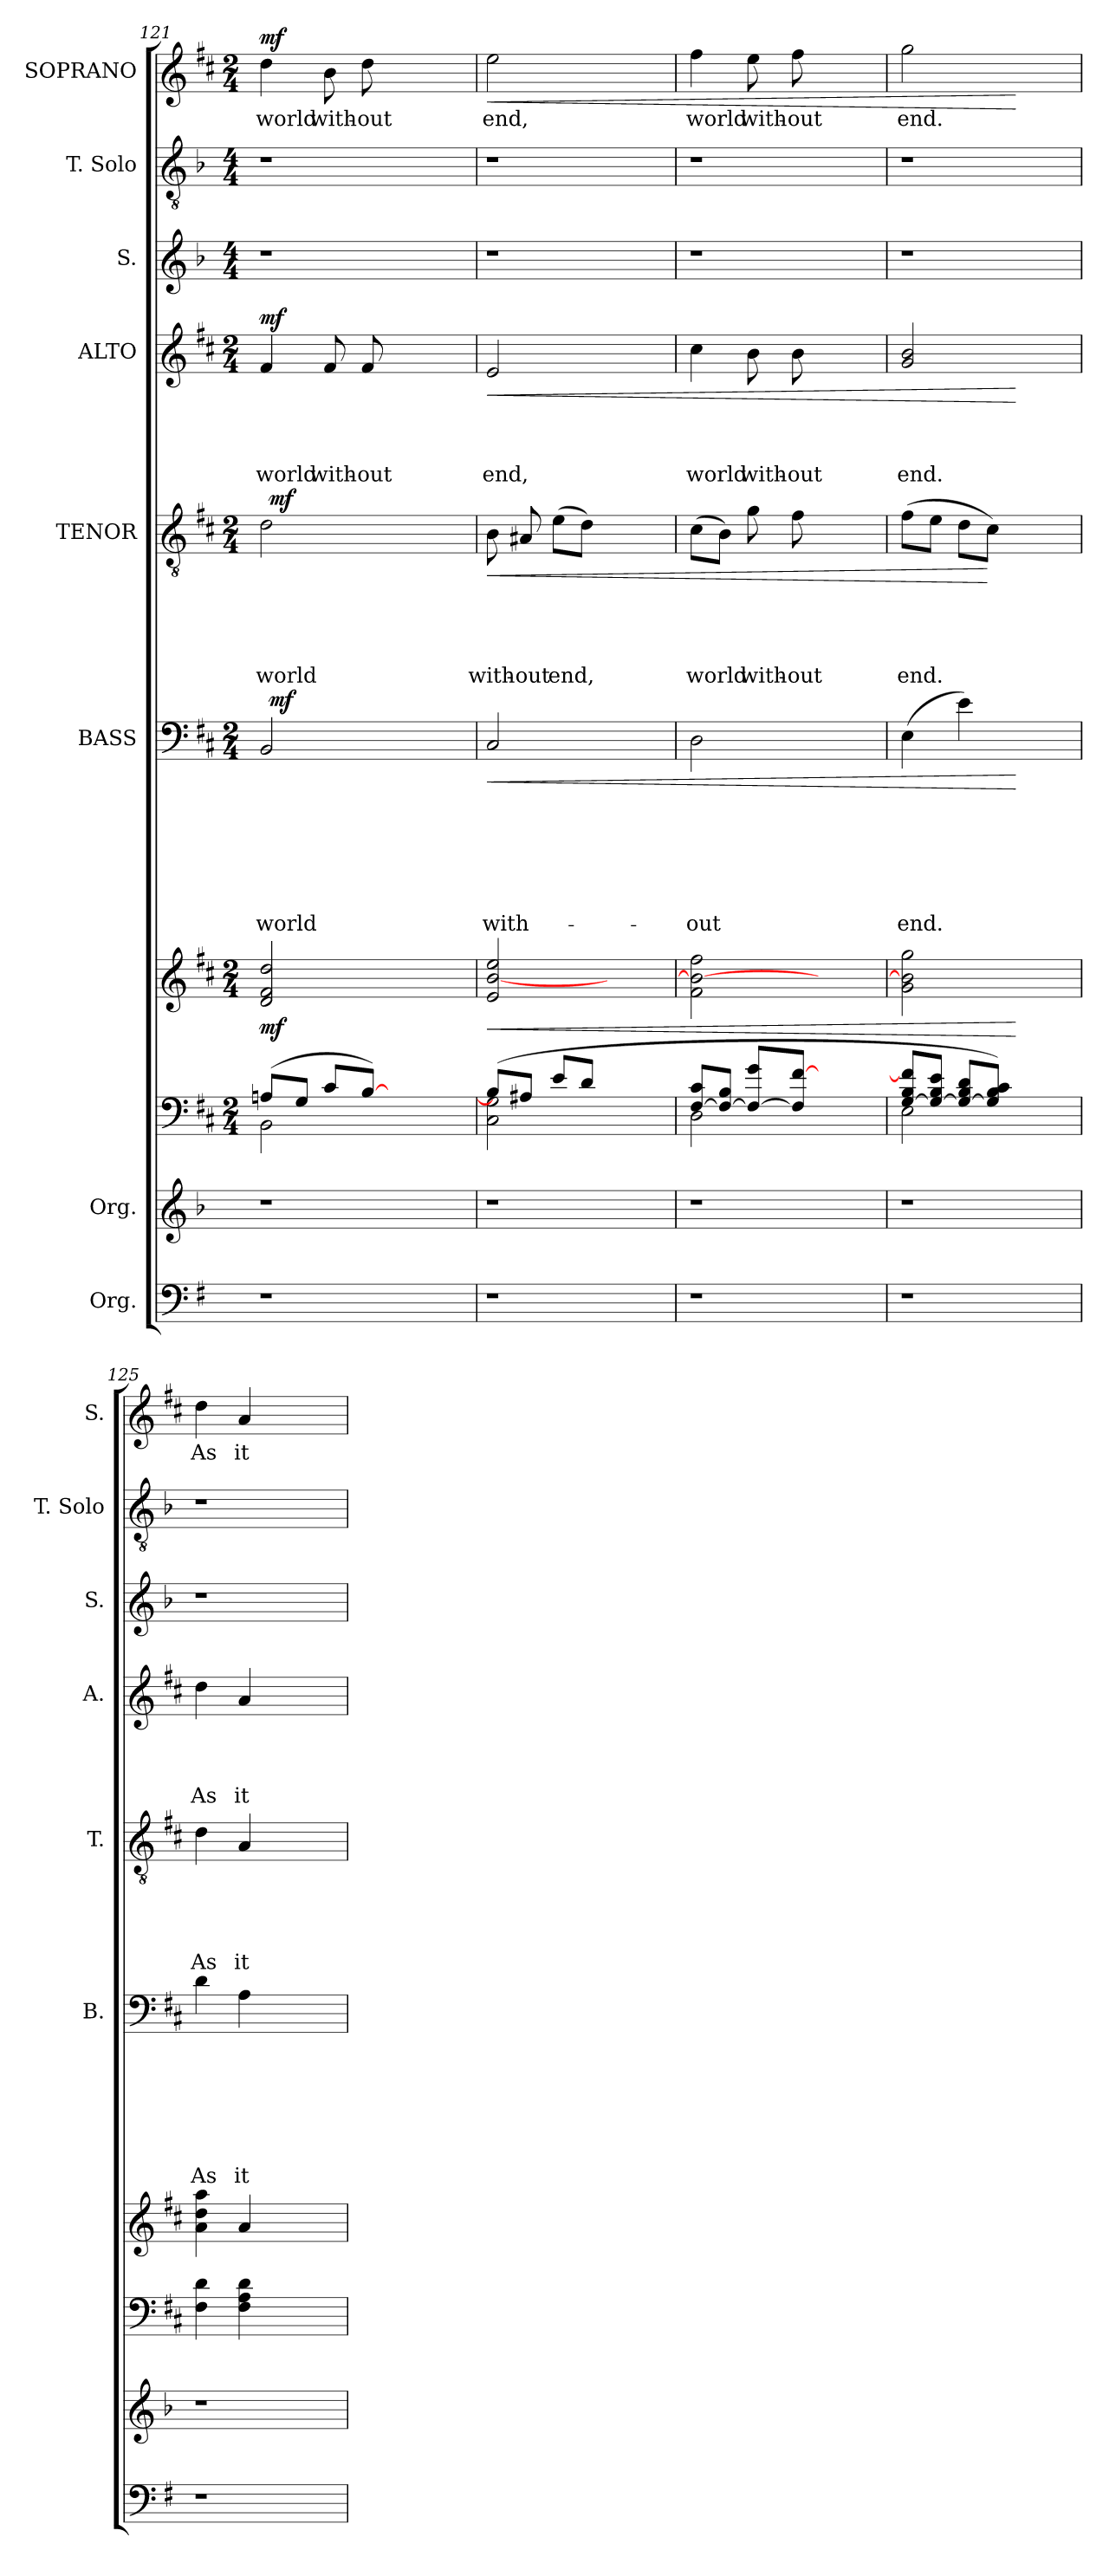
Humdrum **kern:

**kern	**kern	**kern	**kern	**dynam	**kern	**text	**text	**text	**text	**text	**text	**text	**dynam	**kern	**text	**text	**text	**text	**text	**dynam	**kern	**text	**text	**text	**text	**dynam	**kern	**kern	**kern	**text	**dynam
*part10	*part9	*part8	*part7	*part7	*part6	*part6	*part6	*part6	*part6	*part6	*part6	*part6	*part6	*part5	*part5	*part5	*part5	*part5	*part5	*part5	*part4	*part4	*part4	*part4	*part4	*part4	*part3	*part2	*part1	*part1	*part1
*staff10	*staff9	*staff8	*staff7	*staff7	*staff6	*staff6	*staff6	*staff6	*staff6	*staff6	*staff6	*staff6	*staff6	*staff5	*staff5	*staff5	*staff5	*staff5	*staff5	*staff5	*staff4	*staff4	*staff4	*staff4	*staff4	*staff4	*staff3	*staff2	*staff1	*staff1	*staff1
*I"Org.	*I"Org.	*	*	*	*I"BASS	*	*	*	*	*	*	*	*	*I"TENOR	*	*	*	*	*	*	*I"ALTO	*	*	*	*	*	*I"S.	*I"T. Solo	*I"SOPRANO	*	*
*	*	*	*	*	*I'B.	*	*	*	*	*	*	*	*	*I'T.	*	*	*	*	*	*	*I'A.	*	*	*	*	*	*I'S.	*I'T. Solo	*I'S.	*	*
*clefF4	*clefG2	*clefF4	*clefG2	*	*clefF4	*	*	*	*	*	*	*	*	*clefGv2	*	*	*	*	*	*	*clefG2	*	*	*	*	*	*clefG2	*clefGv2	*clefG2	*	*
*ITrd-3c-5	*	*	*	*	*	*	*	*	*	*	*	*	*	*	*	*	*	*	*	*	*	*	*	*	*	*	*	*	*	*	*
*k[]	*k[b-]	*k[f#c#]	*k[f#c#]	*	*k[f#c#]	*	*	*	*	*	*	*	*	*k[f#c#]	*	*	*	*	*	*	*k[f#c#]	*	*	*	*	*	*k[b-]	*k[b-]	*k[f#c#]	*	*
*C:	*F:	*D:	*D:	*	*D:	*	*	*	*	*	*	*	*	*D:	*	*	*	*	*	*	*D:	*	*	*	*	*	*F:	*F:	*D:	*	*
*	*	*M2/4	*M2/4	*	*M2/4	*	*	*	*	*	*	*	*	*M2/4	*	*	*	*	*	*	*M2/4	*	*	*	*	*	*M4/4	*M4/4	*M2/4	*	*
=121	=121	=121	=121	=121	=121	=121	=121	=121	=121	=121	=121	=121	=121	=121	=121	=121	=121	=121	=121	=121	=121	=121	=121	=121	=121	=121	=121	=121	=121	=121	=121
*	*	*^	*	*	*	*	*	*	*	*	*	*	*	*	*	*	*	*	*	*	*	*	*	*	*	*	*	*	*	*	*
!	!	!	!	!	!LO:DY:b	!	!	!	!	!	!	!	!LO:LY:b	!	!	!	!	!	!	!LO:LY:b	!	!	!	!	!	!LO:LY:b	!LO:DY:a	!	!	!	!LO:LY:b	!LO:DY:a
*	*	*	*	*	*	*^	*	*	*	*	*	*	*	*	*^	*	*	*	*	*	*	*	*	*	*	*	*	*	*	*	*	*
1r	1r	(>8An/L	2BB\	2d/ 2f#/ 2dd/	mf	2BB/	48ryy	.	.	.	.	.	.	world	.	2d\	48ryy	.	.	.	.	world	.	4f#/	.	.	.	world	mf	1r	1r	4dd\	world	mf
!	!	!	!	!	!	!	!	!	!	!	!	!	!	!	!LO:DY:a	!	!	!	!	!	!	!	!LO:DY:a	!	!	!	!	!	!	!	!	!	!	!
.	.	.	.	.	.	.	3%2ryy	.	.	.	.	.	.	.	mf	.	3%2ryy	.	.	.	.	.	mf	.	.	.	.	.	.	.	.	.	.	.
.	.	8G/J	.	.	.	.	.	.	.	.	.	.	.	.	.	.	.	.	.	.	.	.	.	.	.	.	.	.	.	.	.	.	.	.
!	!	!	!	!	!	!	!	!	!	!	!	!	!	!	!	!	!	!	!	!	!	!	!	!	!	!	!	!LO:LY:b	!	!	!	!	!LO:LY:b	!
.	.	8c#/L	.	.	.	.	.	.	.	.	.	.	.	.	.	.	.	.	.	.	.	.	.	8f#/	.	.	.	with-	.	.	.	8b\	with-	.
!	!	!	!	!	!	!	!	!	!	!	!	!	!	!	!	!	!	!	!	!	!	!	!	!	!	!	!	!LO:LY:b	!	!	!	!	!LO:LY:b	!
.	.	[>8B/J)	.	.	.	.	.	.	.	.	.	.	.	.	.	.	.	.	.	.	.	.	.	8f#/	.	.	.	-out	.	.	.	8dd\	-out	.
.	.	2ryy	2ryy	2ryy	.	2ryy	.	.	.	.	.	.	.	.	.	2ryy	.	.	.	.	.	.	.	2ryy	.	.	.	.	.	.	.	2ryy	.	.
.	.	.	.	.	.	.	6...ryy	.	.	.	.	.	.	.	.	.	6...ryy	.	.	.	.	.	.	.	.	.	.	.	.	.	.	.	.	.
=122	=122	=122	=122	=122	=122	=122	=122	=122	=122	=122	=122	=122	=122	=122	=122	=122	=122	=122	=122	=122	=122	=122	=122	=122	=122	=122	=122	=122	=122	=122	=122	=122	=122	=122
!	!	!	!	!	!LO:HP:b	!	!	!	!	!	!	!	!	!LO:LY:b	!LO:HP:b	!	!	!	!	!	!	!LO:LY:b	!LO:HP:b	!	!	!	!	!LO:LY:b	!LO:HP:b	!	!	!	!LO:LY:b	!LO:HP:b
*	*	*	*	*	*	*v	*v	*	*	*	*	*	*	*	*	*	*	*	*	*	*	*	*	*	*	*	*	*	*	*	*	*	*	*
*	*	*	*	*	*	*	*	*	*	*	*	*	*	*	*v	*v	*	*	*	*	*	*	*	*	*	*	*	*	*	*	*	*	*
1r	1r	(>8B/L]	2C#\ 2G\	2e/ [>2b/ 2ee/	<	2C#/	.	.	.	.	.	.	with-	<	8B\	.	.	.	.	with-	<	2e/	.	.	.	end,	<	1r	1r	2ee\	end,	<
!	!	!	!	!	!	!	!	!	!	!	!	!	!	!	!	!	!	!	!	!LO:LY:b	!	!	!	!	!	!	!	!	!	!	!	!
.	.	8A#X/J	.	.	.	.	.	.	.	.	.	.	.	.	8A#X/	.	.	.	.	-out	.	.	.	.	.	.	.	.	.	.	.	.
!	!	!	!	!	!	!	!	!	!	!	!	!	!	!	!	!	!	!	!	!LO:LY:b	!	!	!	!	!	!	!	!	!	!	!	!
.	.	8e/L	.	.	.	.	.	.	.	.	.	.	.	.	(>8e\L	.	.	.	.	end,	.	.	.	.	.	.	.	.	.	.	.	.
.	.	8d/J	.	.	.	.	.	.	.	.	.	.	.	.	8d\J)	.	.	.	.	.	.	.	.	.	.	.	.	.	.	.	.	.
.	.	2ryy	2ryy	2ryy	.	2ryy	.	.	.	.	.	.	.	.	2ryy	.	.	.	.	.	.	2ryy	.	.	.	.	.	.	.	2ryy	.	.
=123	=123	=123	=123	=123	=123	=123	=123	=123	=123	=123	=123	=123	=123	=123	=123	=123	=123	=123	=123	=123	=123	=123	=123	=123	=123	=123	=123	=123	=123	=123	=123	=123
!	!	!	!	!	!	!	!	!	!	!	!	!	!LO:LY:b	!	!	!	!	!	!	!LO:LY:b	!	!	!	!	!	!LO:LY:b	!	!	!	!	!LO:LY:b	!
1r	1r	[>8F#/ 8c#/L	2D\	2f#\ 2b\_ 2ff#\	.	2D\	.	.	.	.	.	.	-out	.	(>8c#\L	.	.	.	.	world	.	4cc#\	.	.	.	world	.	1r	1r	4ff#\	world	.
.	.	8F#/_ 8B/J	.	.	.	.	.	.	.	.	.	.	.	.	8B\J)	.	.	.	.	.	.	.	.	.	.	.	.	.	.	.	.	.
!	!	!	!	!	!	!	!	!	!	!	!	!	!	!	!	!	!	!	!	!LO:LY:b	!	!	!	!	!	!LO:LY:b	!	!	!	!	!LO:LY:b	!
.	.	8F#/_ 8g/L	.	.	.	.	.	.	.	.	.	.	.	.	8g\	.	.	.	.	with-	.	8b\	.	.	.	with-	.	.	.	8ee\	with-	.
!	!	!	!	!	!	!	!	!	!	!	!	!	!	!	!	!	!	!	!	!LO:LY:b	!	!	!	!	!	!LO:LY:b	!	!	!	!	!LO:LY:b	!
.	.	8F#/] [>8f#/J	.	.	.	.	.	.	.	.	.	.	.	.	8f#\	.	.	.	.	-out	.	8b\	.	.	.	-out	.	.	.	8ff#\	-out	.
.	.	2ryy	2ryy	2ryy	.	2ryy	.	.	.	.	.	.	.	.	2ryy	.	.	.	.	.	.	2ryy	.	.	.	.	.	.	.	2ryy	.	.
=124	=124	=124	=124	=124	=124	=124	=124	=124	=124	=124	=124	=124	=124	=124	=124	=124	=124	=124	=124	=124	=124	=124	=124	=124	=124	=124	=124	=124	=124	=124	=124	=124
!	!	!	!	!	!	!	!	!	!	!	!	!	!LO:LY:b	!	!	!	!	!	!	!LO:LY:b	!	!	!	!	!	!LO:LY:b	!	!	!	!	!LO:LY:b	!
1r	1r	[>8G/ 8B/ 8f#/]L	2E\	2g\ 2b\] 2gg\	.	(>4E\	.	.	.	.	.	.	end.	.	(>8f#\L	.	.	.	.	end.	.	2g/ 2b/	.	.	.	end.	.	1r	1r	2gg\	end.	.
.	.	8G/_ 8B/ 8e/J	.	.	.	.	.	.	.	.	.	.	.	.	8e\J	.	.	.	.	.	.	.	.	.	.	.	.	.	.	.	.	.
.	.	8G/_ 8B/ 8d/L	.	.	.	4e\)	.	.	.	.	.	.	.	.	8d\L	.	.	.	.	.	.	.	.	.	.	.	.	.	.	.	.	.
.	.	8G/] 8B/ 8c#/J)	.	.	.	.	.	.	.	.	.	.	.	.	8c#\J)	.	.	.	.	.	[	.	.	.	.	.	.	.	.	.	.	.
.	.	2ryy	2ryy	2ryy	[	2ryy	.	.	.	.	.	.	.	[	2ryy	.	.	.	.	.	.	2ryy	.	.	.	.	[	.	.	2ryy	.	[
!!LO:LB:g=z
=125	=125	=125	=125	=125	=125	=125	=125	=125	=125	=125	=125	=125	=125	=125	=125	=125	=125	=125	=125	=125	=125	=125	=125	=125	=125	=125	=125	=125	=125	=125	=125	=125
!	!	!	!	!	!	!	!	!	!	!	!	!	!LO:LY:b	!	!	!	!	!	!	!LO:LY:b	!	!	!	!	!	!LO:LY:b	!	!	!	!	!LO:LY:b	!
*	*	*v	*v	*	*	*	*	*	*	*	*	*	*	*	*	*	*	*	*	*	*	*	*	*	*	*	*	*	*	*	*	*
1r	1r	4F#\ 4d\	4a\ 4dd\ 4aa\	.	4d\	.	.	.	.	.	.	As	.	4d\	.	.	.	.	As	.	4dd\	.	.	.	As	.	1r	1r	4dd\	As	.
!	!	!	!	!	!	!	!	!	!	!	!	!LO:LY:b	!	!	!	!	!	!	!LO:LY:b	!	!	!	!	!	!LO:LY:b	!	!	!	!	!LO:LY:b	!
.	.	4F#\ 4A\ 4d\	4a/	.	4A\	.	.	.	.	.	.	it	.	4A/	.	.	.	.	it	.	4a/	.	.	.	it	.	.	.	4a/	it	.
.	.	2ryy	2ryy	.	2ryy	.	.	.	.	.	.	.	.	2ryy	.	.	.	.	.	.	2ryy	.	.	.	.	.	.	.	2ryy	.	.
=	=	=	=	=	=	=	=	=	=	=	=	=	=	=	=	=	=	=	=	=	=	=	=	=	=	=	=	=	=	=	=
*-	*-	*-	*-	*-	*-	*-	*-	*-	*-	*-	*-	*-	*-	*-	*-	*-	*-	*-	*-	*-	*-	*-	*-	*-	*-	*-	*-	*-	*-	*-	*-
